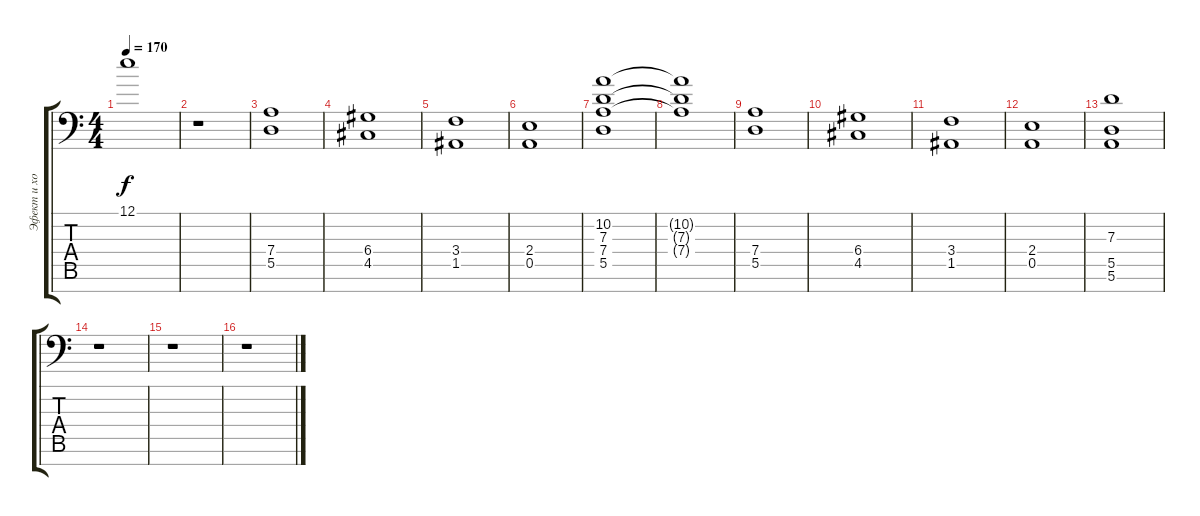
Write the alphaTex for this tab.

\track ("Эфект и хор" "Эфект и хо") {instrument choiraahs}
\staff {score tabs}
\tuning (E4 B3 G3 D3 A2 E2 C-1) {hide}
\ts (4 4)
\tempo 170
\clef f4
\ks c
12.1.1{dy f} |
r.1{volume 8} |
(7.4 5.5).1 |
(6.4 4.5).1 |
(3.4 1.5).1 |
(2.4 0.5).1 |
(10.2 7.3 7.4 5.5).1 |
(10.2{t} 7.3{t} 7.4{t}).1 |
(7.4 5.5).1 |
(6.4 4.5).1 |
(3.4 1.5).1 |
(2.4 0.5).1 |
(7.3 5.5 5.6).1 |
r.1 |
r.1 |
r.1
